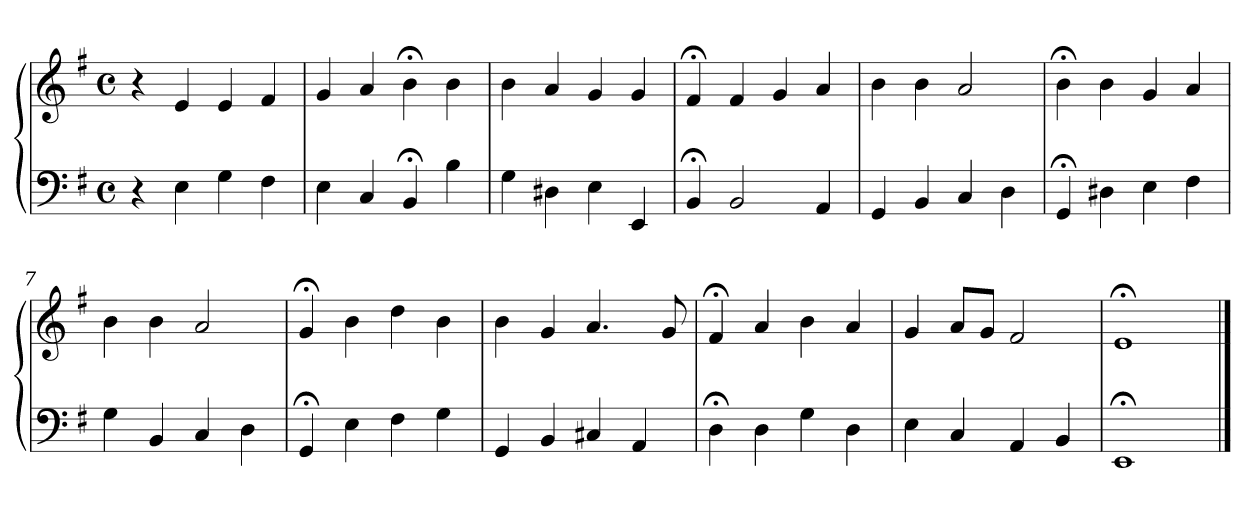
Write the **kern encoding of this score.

**kern	**kern
*part1	*part1
*staff2	*staff1
*clefF4	*clefG2
*k[f#]	*k[f#]
*M4/4	*M4/4
*met(c)	*met(c)
=1	=1
4r	4r
4E	4e
4G	4e
4F#	4f#
=2	=2
4E	4g
4C	4a
4BB;<	4b;<
4B	4b
=3	=3
4G	4b
4D#X	4a
4E	4g
4EE	4g
=4	=4
4BB;<	4f#;<
2BB	4f#
.	4g
4AA	4a
=5	=5
4GG	4b
4BB	4b
4C	2a
4D	.
=6	=6
4GG;<	4b;<
4D#X	4b
4E	4g
4F#	4a
=7	=7
4G	4b
4BB	4b
4C	2a
4D	.
!!LO:LB:g=z
=8	=8
4GG;<	4g;<
4E	4b
4F#	4dd
4G	4b
=9	=9
4GG	4b
4BB	4g
4C#X	4.a
4AA	.
.	8g
=10	=10
4D;<	4f#;<
4D	4a
4G	4b
4D	4a
=11	=11
4E	4g
4C	8aL
.	8gJ
4AA	2f#
4BB	.
=12	=12
1EE;<	1e;<
==	==
*-	*-
